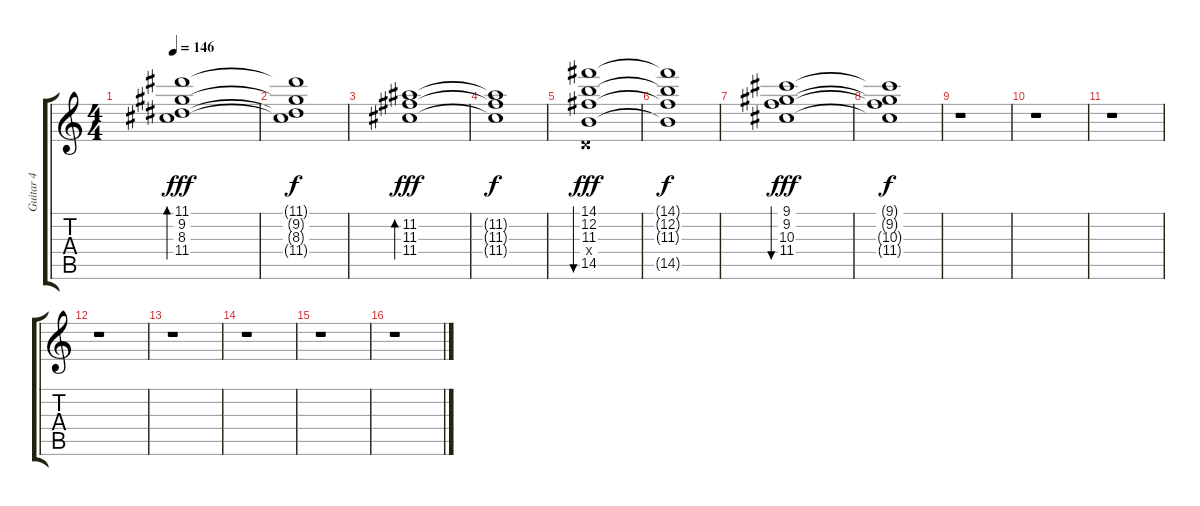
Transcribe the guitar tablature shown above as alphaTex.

\track ("Guitar 4" "Guitar 4") {instrument electricguitarclean}
\staff {score tabs}
\tuning (E4 B3 G3 D3 A2 E2) {hide}
\ts (4 4)
\tempo 146
\clef g2
\ks c
(11.1 9.2 8.3 11.4).1{bd 240 dy fff} |
(11.1{t} 9.2{t} 8.3{t} 11.4{t}).1{dy f} |
(11.2 11.3 11.4).1{bd 240 dy fff} |
(11.2{t} 11.3{t} 11.4{t}).1{dy f} |
(14.1 12.2 11.3 0.4{x} 14.5).1{bu 240 dy fff} |
(14.1{t} 12.2{t} 11.3{t} 14.5{t}).1{dy f} |
(9.1 9.2 10.3 11.4).1{bu 240 dy fff} |
(9.1{t} 9.2{t} 10.3{t} 11.4{t}).1{dy f} |
r.1 |
r.1 |
r.1 |
r.1 |
r.1 |
r.1 |
r.1 |
r.1
